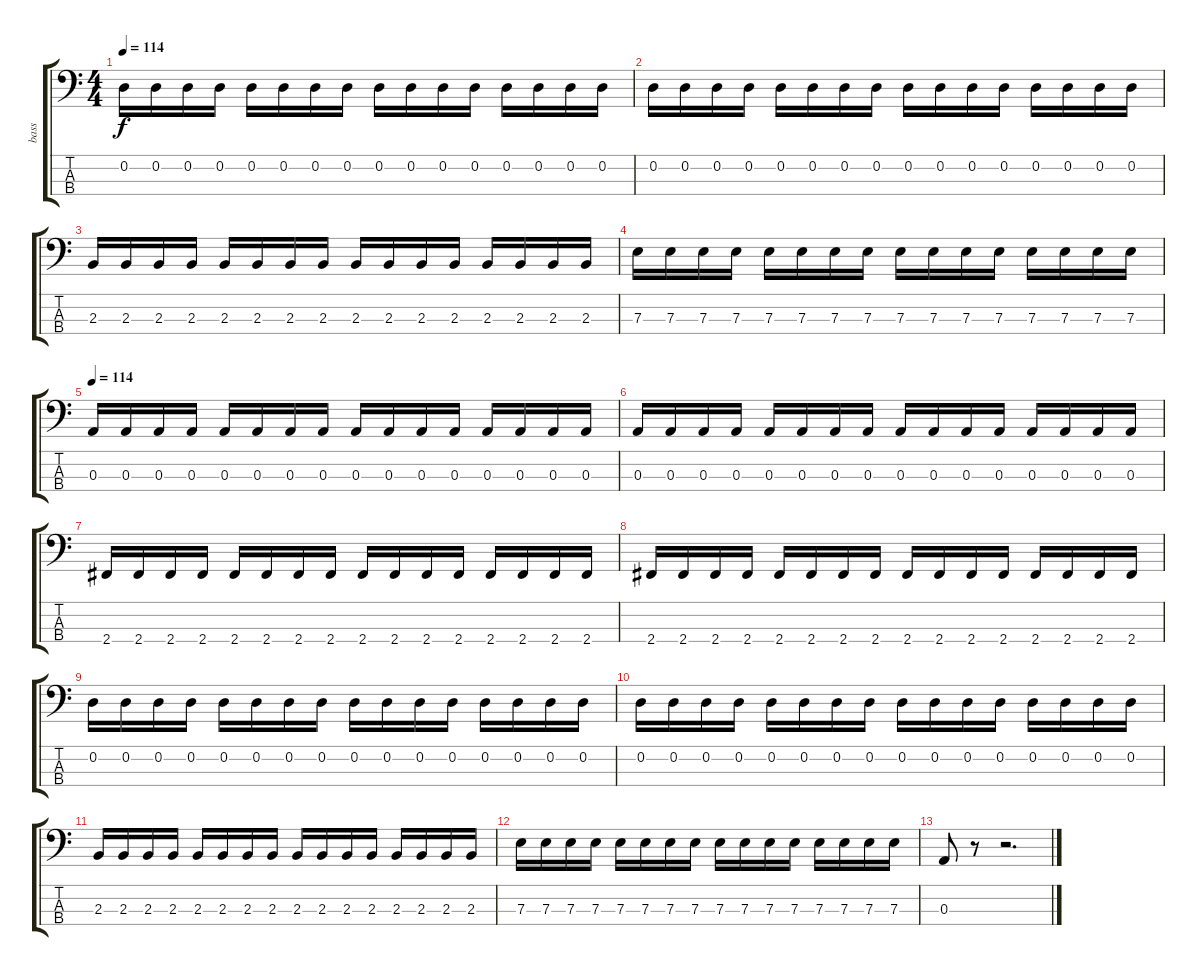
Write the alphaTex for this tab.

\track ("bass" "bass") {instrument electricbasspick}
\staff {score tabs}
\tuning (G2 D2 A1 E1) {hide}
\ts (4 4)
\tempo 114
\clef f4
\ks c
0.2.16{dy f} 0.2.16 0.2.16 0.2.16 0.2.16 0.2.16 0.2.16 0.2.16 0.2.16 0.2.16 0.2.16 0.2.16 0.2.16 0.2.16 0.2.16 0.2.16 |
0.2.16 0.2.16 0.2.16 0.2.16 0.2.16 0.2.16 0.2.16 0.2.16 0.2.16 0.2.16 0.2.16 0.2.16 0.2.16 0.2.16 0.2.16 0.2.16 |
2.3.16 2.3.16 2.3.16 2.3.16 2.3.16 2.3.16 2.3.16 2.3.16 2.3.16 2.3.16 2.3.16 2.3.16 2.3.16 2.3.16 2.3.16 2.3.16 |
7.3.16 7.3.16 7.3.16 7.3.16 7.3.16 7.3.16 7.3.16 7.3.16 7.3.16 7.3.16 7.3.16 7.3.16 7.3.16 7.3.16 7.3.16 7.3.16 |
\tempo 114
0.3.16 0.3.16 0.3.16 0.3.16 0.3.16 0.3.16 0.3.16 0.3.16 0.3.16 0.3.16 0.3.16 0.3.16 0.3.16 0.3.16 0.3.16 0.3.16 |
0.3.16 0.3.16 0.3.16 0.3.16 0.3.16 0.3.16 0.3.16 0.3.16 0.3.16 0.3.16 0.3.16 0.3.16 0.3.16 0.3.16 0.3.16 0.3.16 |
2.4.16 2.4.16 2.4.16 2.4.16 2.4.16 2.4.16 2.4.16 2.4.16 2.4.16 2.4.16 2.4.16 2.4.16 2.4.16 2.4.16 2.4.16 2.4.16 |
2.4.16 2.4.16 2.4.16 2.4.16 2.4.16 2.4.16 2.4.16 2.4.16 2.4.16 2.4.16 2.4.16 2.4.16 2.4.16 2.4.16 2.4.16 2.4.16 |
0.2.16 0.2.16 0.2.16 0.2.16 0.2.16 0.2.16 0.2.16 0.2.16 0.2.16 0.2.16 0.2.16 0.2.16 0.2.16 0.2.16 0.2.16 0.2.16 |
0.2.16 0.2.16 0.2.16 0.2.16 0.2.16 0.2.16 0.2.16 0.2.16 0.2.16 0.2.16 0.2.16 0.2.16 0.2.16 0.2.16 0.2.16 0.2.16 |
2.3.16 2.3.16 2.3.16 2.3.16 2.3.16 2.3.16 2.3.16 2.3.16 2.3.16 2.3.16 2.3.16 2.3.16 2.3.16 2.3.16 2.3.16 2.3.16 |
7.3.16 7.3.16 7.3.16 7.3.16 7.3.16 7.3.16 7.3.16 7.3.16 7.3.16 7.3.16 7.3.16 7.3.16 7.3.16 7.3.16 7.3.16 7.3.16 |
0.3.8 r.8 r.2{d}
